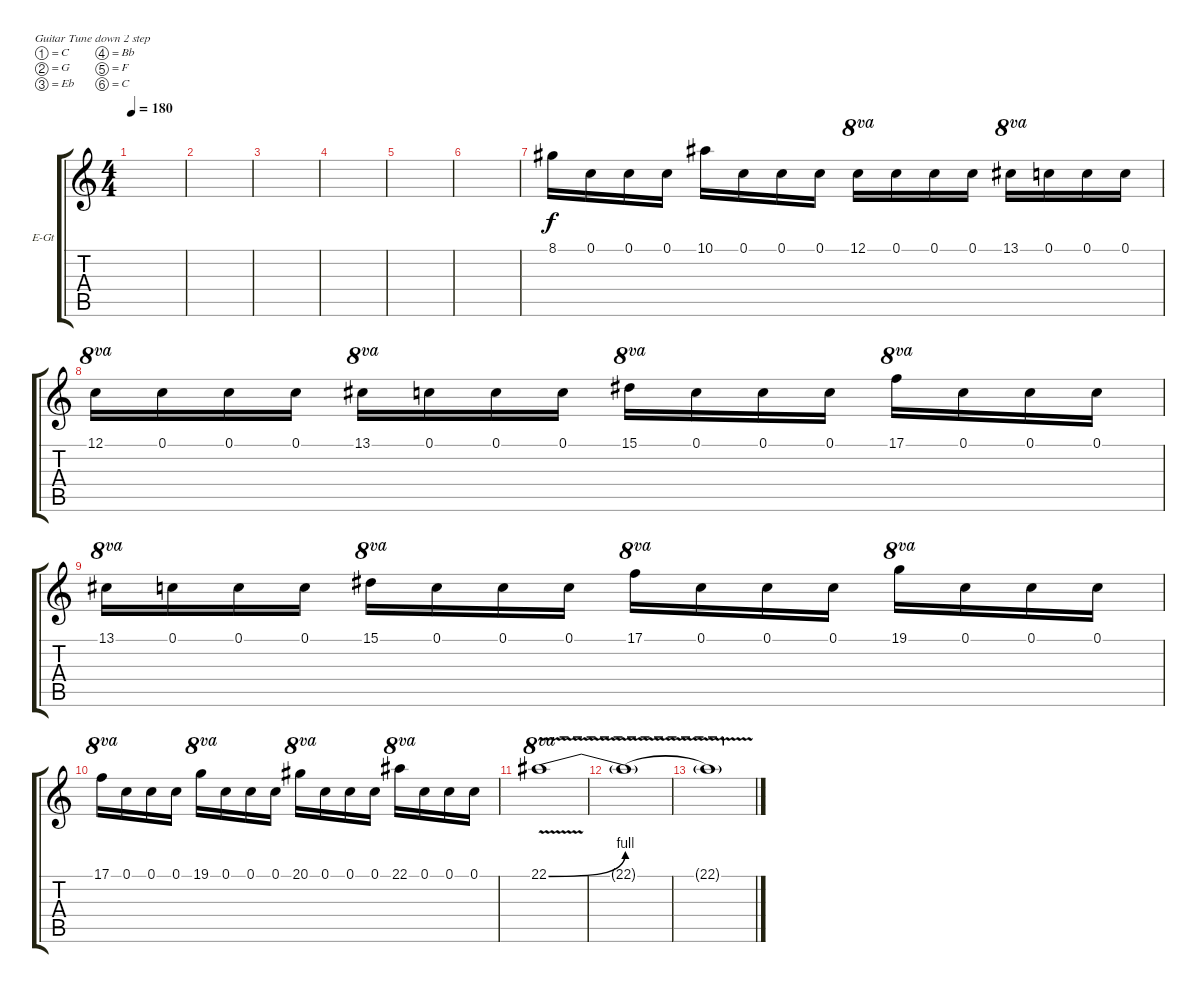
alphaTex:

\bracketExtendMode groupsimilarinstruments
\firstSystemTrackNameOrientation horizontal
\otherSystemsTrackNameOrientation horizontal
\track ("Gtr3" "E-Gt") {instrument distortionguitar}
\staff {score tabs}
\tuning (C4 G3 Eb3 Bb2 F2 C2)
\ts (4 4)
\tempo 180
\clef g2
\ks c
|
|
|
|
|
|
8.1.16 0.1.16 0.1.16 0.1.16 10.1.16 0.1.16 0.1.16 0.1.16 12.1.16{ot 8va} 0.1.16 0.1.16 0.1.16 13.1.16{ot 8va} 0.1.16 0.1.16 0.1.16 |
12.1.16{ot 8va} 0.1.16 0.1.16 0.1.16 13.1.16{ot 8va} 0.1.16 0.1.16 0.1.16 15.1.16{ot 8va} 0.1.16 0.1.16 0.1.16 17.1.16{ot 8va} 0.1.16 0.1.16 0.1.16 |
13.1.16{ot 8va} 0.1.16 0.1.16 0.1.16 15.1.16{ot 8va} 0.1.16 0.1.16 0.1.16 17.1.16{ot 8va} 0.1.16 0.1.16 0.1.16 19.1.16{ot 8va} 0.1.16 0.1.16 0.1.16 |
17.1.16{ot 8va} 0.1.16 0.1.16 0.1.16 19.1.16{ot 8va} 0.1.16 0.1.16 0.1.16 20.1.16{ot 8va} 0.1.16 0.1.16 0.1.16 22.1.16{ot 8va} 0.1.16 0.1.16 0.1.16 |
22.1{be (bend 0 0 15 4) v}.1{ot 8va} |
22.1{be (hold 0 0 60 0) v t}.1{ot 8va} |
22.1{be (hold 0 0 60 0) v t}.1{ot 8va}
